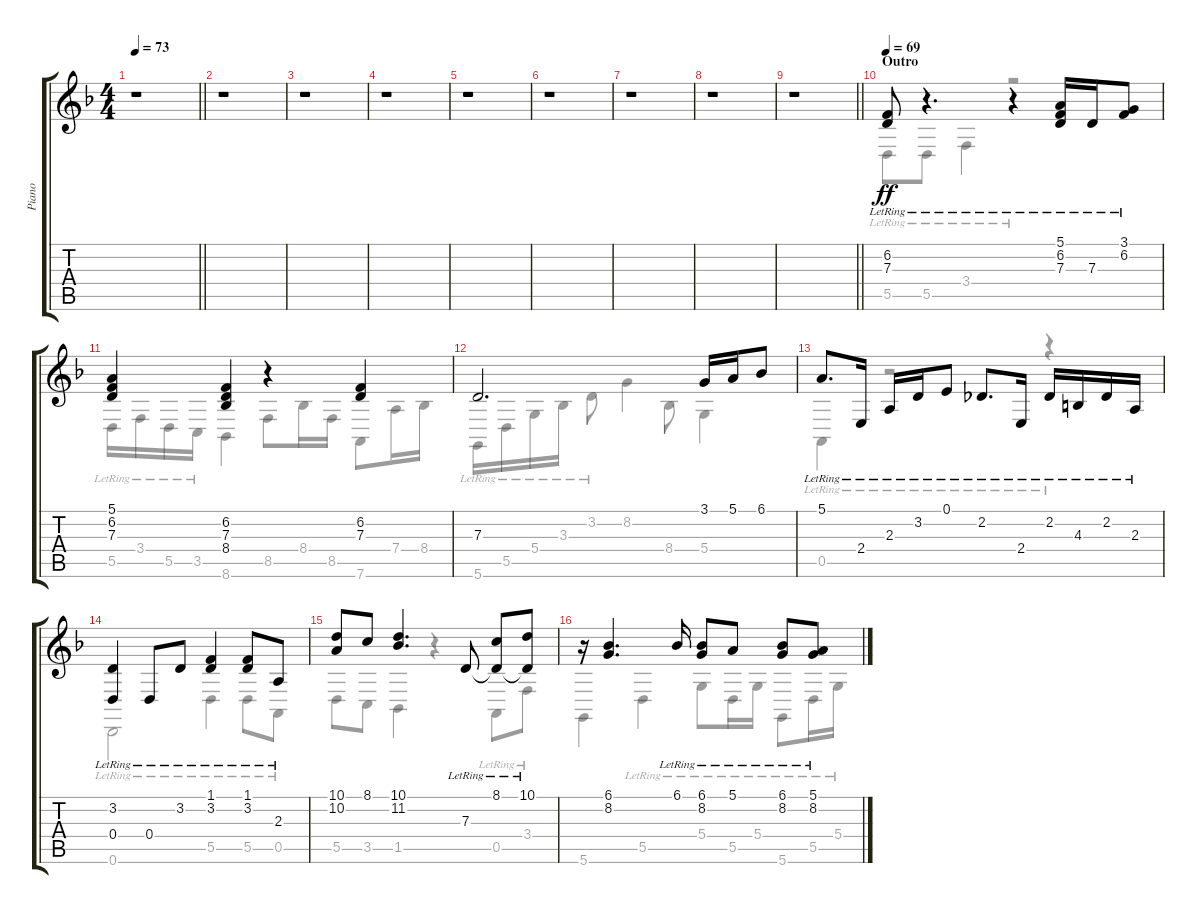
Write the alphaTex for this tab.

\track ("Piano" "Piano") {instrument honkytonkpiano}
\staff {score tabs}
\tuning (E4 B3 G3 D3 A2 D2) {hide}
\voice
\ts (4 4)
\tempo 73
\clef g2
\barLineRight lightlight
\ks f
r.1{dy ff} |
r.1 |
r.1 |
r.1 |
r.1 |
r.1 |
r.1 |
r.1 |
\barLineRight lightlight
r.1 |
\section ("" "Outro")
\tempo 69
(6.2{lr} 7.3{lr}).8 r.4{d} r.4 (5.1{lr} 6.2{lr} 7.3{lr}).16 7.3{lr}.16 (3.1{lr} 6.2{lr}).8 |
(5.1 6.2 7.3).4 (6.2 7.3 8.4).4 r.4 (6.2 7.3).4 |
7.3.2{d} 3.1.16 5.1.16 6.1.8 |
5.1{lr}.8{d} 2.4{lr}.16 2.3{lr}.16 3.2{lr}.16 0.1{lr}.8 2.2{lr}.8{d} 2.4{lr}.16 2.2{lr}.16 4.3{lr}.16 2.2{lr}.16 2.3{lr}.16 |
(3.2{lr} 0.4{lr}).4 0.4{lr}.8 3.2{lr}.8 (1.1{lr} 3.2{lr}).4 (1.1{lr} 3.2{lr}).8 2.3{lr}.8 |
(10.1 10.2).8 8.1.8 (10.1 11.2).4{d} 7.3{lr}.8 (8.1{lr} 7.3{t}).8 (10.1{lr} 7.3{t}).8 |
r.16 (6.1 8.2).4{d} 6.1{lr}.16 (6.1{lr} 8.2{lr}).8 5.1{lr}.8 (6.1{lr} 8.2{lr}).8 (5.1{lr} 8.2{lr}).8
\voice
\clef g2
\ottava regular
\simile none
\barLineRight lightlight
\ks f
|
|
|
|
|
|
|
|
\barLineRight lightlight
|
5.5{lr}.8 5.5{lr}.8 3.4{lr}.4 r.2 |
5.5{lr}.16 3.4{lr}.16 5.5{lr}.16 3.5{lr}.16 8.6.4 8.5.8 8.4.16 8.5.16 7.6.8 7.4.16 8.4.16 |
5.6{lr}.16 5.5{lr}.16 5.4{lr}.16 3.3{lr}.16 3.2{lr}.8 8.2.4 8.4.8 5.4.4 |
0.5{lr}.4 r.2 r.4 |
0.6{lr}.2 5.5{lr}.4 5.5{lr}.8 0.5{lr}.8 |
5.5.8 3.5.8 1.5.4 r.4 0.5{lr}.8 3.4{lr}.8 |
5.6.4 5.5{lr}.4 5.4{lr}.8 5.5{lr}.16 5.4{lr}.16 5.6{lr}.8 5.5{lr}.16 5.4{lr}.16
